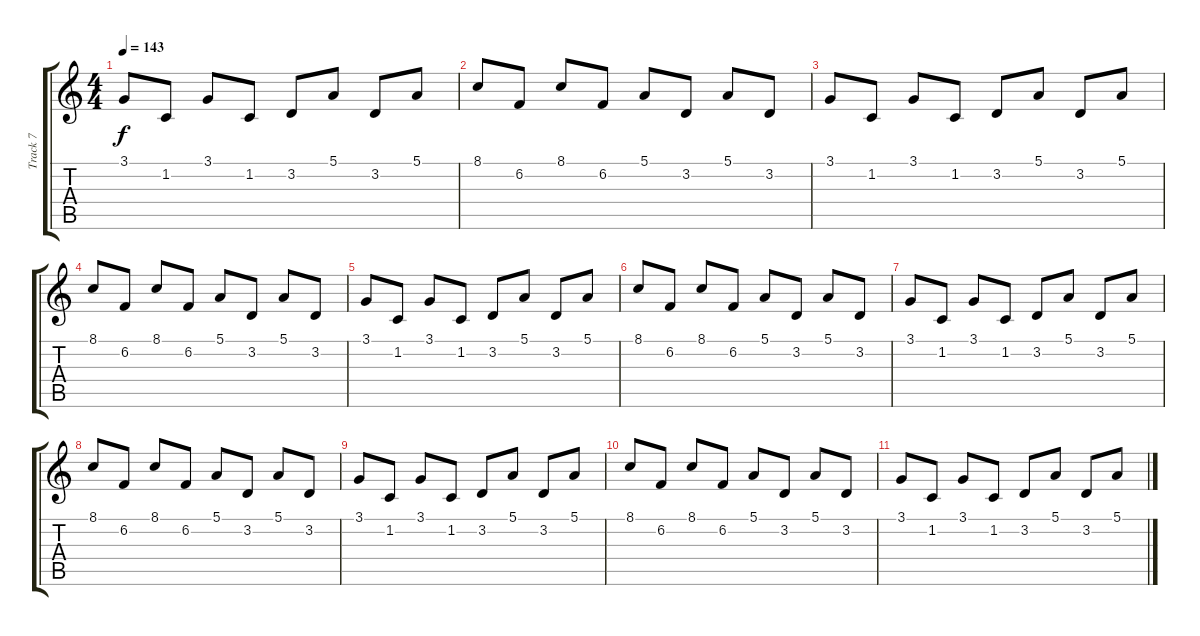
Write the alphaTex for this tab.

\track ("Track 7" "Track 7") {instrument pad1newage}
\staff {score tabs}
\tuning (E4 B3 G3 D3 A2 D2) {hide}
\ts (4 4)
\tempo 143
\clef g2
\ks c
3.1.8{dy f} 1.2.8 3.1.8 1.2.8 3.2.8 5.1.8 3.2.8 5.1.8 |
8.1.8 6.2.8 8.1.8 6.2.8 5.1.8 3.2.8 5.1.8 3.2.8 |
3.1.8 1.2.8 3.1.8 1.2.8 3.2.8 5.1.8 3.2.8 5.1.8 |
8.1.8 6.2.8 8.1.8 6.2.8 5.1.8 3.2.8 5.1.8 3.2.8 |
3.1.8 1.2.8 3.1.8 1.2.8 3.2.8 5.1.8 3.2.8 5.1.8 |
8.1.8 6.2.8 8.1.8 6.2.8 5.1.8 3.2.8 5.1.8 3.2.8 |
3.1.8 1.2.8 3.1.8 1.2.8 3.2.8 5.1.8 3.2.8 5.1.8 |
8.1.8 6.2.8 8.1.8 6.2.8 5.1.8 3.2.8 5.1.8 3.2.8 |
3.1.8 1.2.8 3.1.8 1.2.8 3.2.8 5.1.8 3.2.8 5.1.8 |
8.1.8 6.2.8 8.1.8 6.2.8 5.1.8 3.2.8 5.1.8 3.2.8 |
3.1.8 1.2.8 3.1.8 1.2.8 3.2.8 5.1.8 3.2.8 5.1.8
